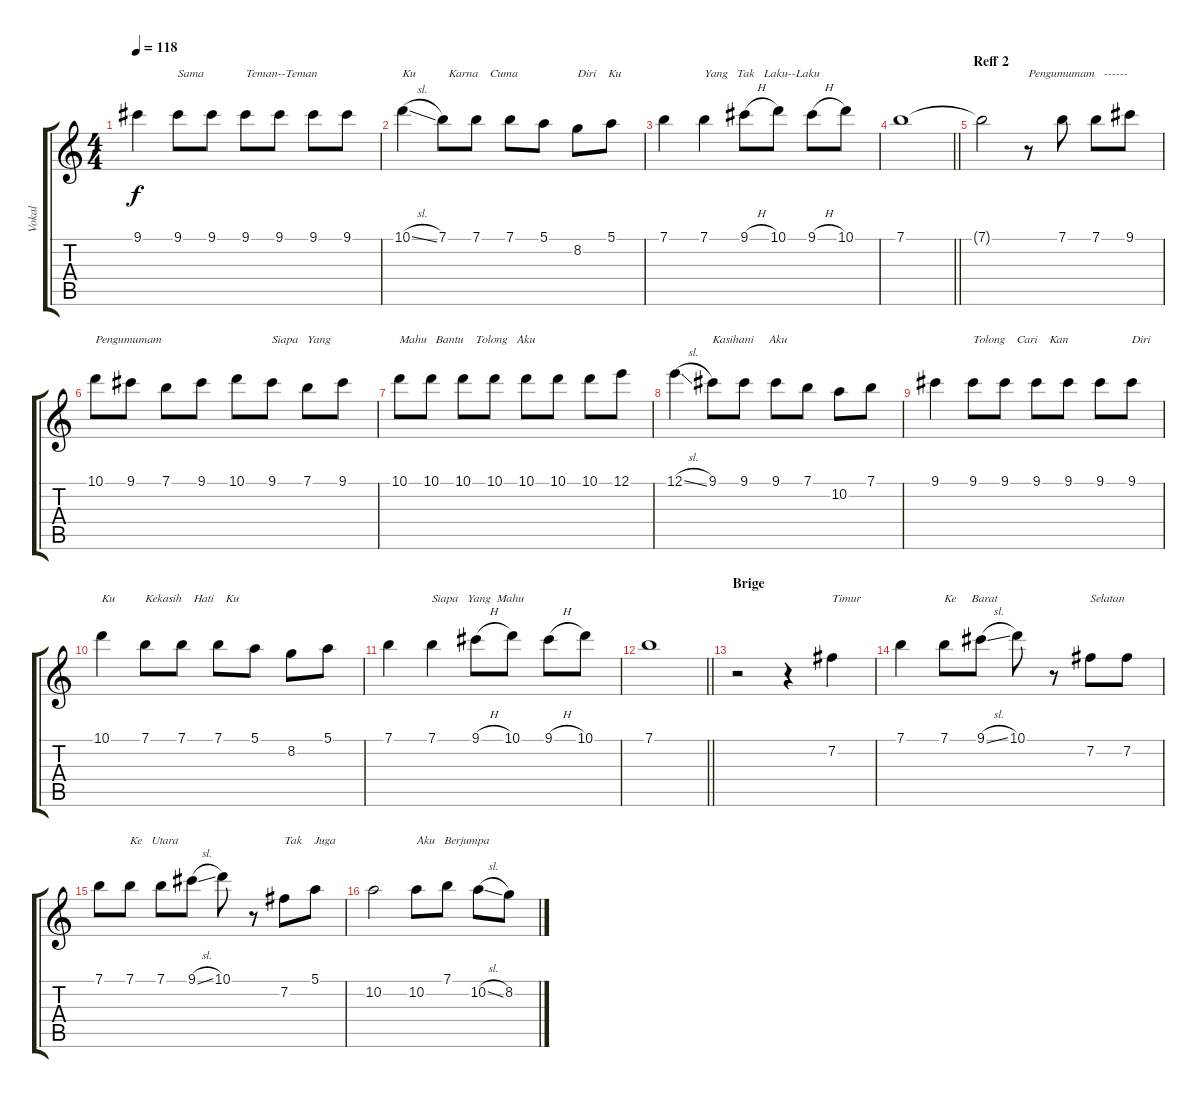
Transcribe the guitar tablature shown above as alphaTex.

\track ("Vokal" "Vokal") {instrument contrabass}
\staff {score tabs}
\tuning (E4 B3 G3 D3 A2 E2) {hide}
\ts (4 4)
\tempo 118
\clef g2
\ks c
9.1.4{dy f} 9.1.8{txt "Sama  "} 9.1.8 9.1.8{txt "Teman--Teman "} 9.1.8 9.1.8 9.1.8 |
10.1{sl}.4{txt "Ku"} 7.1.8{txt "  Karna    Cuma "} 7.1.8 7.1.8 5.1.8 8.2.8{txt "Diri    Ku"} 5.1.8 |
7.1.4 7.1.4{txt "Yang   Tak   Laku--Laku"} 9.1{h}.8 10.1.8 9.1{h}.8 10.1.8 |
\barLineRight lightlight
7.1.1 |
\section ("" "Reff 2")
7.1{t}.2 r.8{txt "Pengumumam   ------ "} 7.1.8 7.1.8 9.1.8 |
10.1.8{txt "Pengumumam  "} 9.1.8 7.1.8 9.1.8 10.1.8 9.1.8{txt "Siapa   Yang   "} 7.1.8 9.1.8 |
10.1.8{txt "Mahu   Bantu    Tolong   Aku"} 10.1.8 10.1.8 10.1.8 10.1.8 10.1.8 10.1.8 12.1.8 |
12.1{sl}.4 9.1.8{txt "Kasihani     Aku"} 9.1.8 9.1.8 7.1.8 10.2.8 7.1.8 |
9.1.4 9.1.8{txt "Tolong    Cari    Kan  "} 9.1.8 9.1.8 9.1.8 9.1.8 9.1.8{txt "Diri   "} |
10.1.4{txt "Ku"} 7.1.8{txt "Kekasih    Hati    Ku"} 7.1.8 7.1.8 5.1.8 8.2.8 5.1.8 |
7.1.4 7.1.4{txt "Siapa   Yang  Mahu"} 9.1{h}.8 10.1.8 9.1{h}.8 10.1.8 |
\barLineRight lightlight
7.1.1 |
\section ("" "Brige")
r.2 r.4 7.2.4{txt "Timur"} |
7.1.4 7.1.8{txt "Ke     Barat "} 9.1{sl}.8 10.1.8 r.8 7.2.8{txt "Selatan"} 7.2.8 |
7.1.8 7.1.8{txt "Ke   Utara"} 7.1.8 9.1{sl}.8 10.1.8 r.8 7.2.8{txt "Tak    Juga"} 5.1.8 |
10.2.2 10.2.8{txt "Aku   Berjumpa"} 7.1.8 10.2{sl}.8 8.2.8
